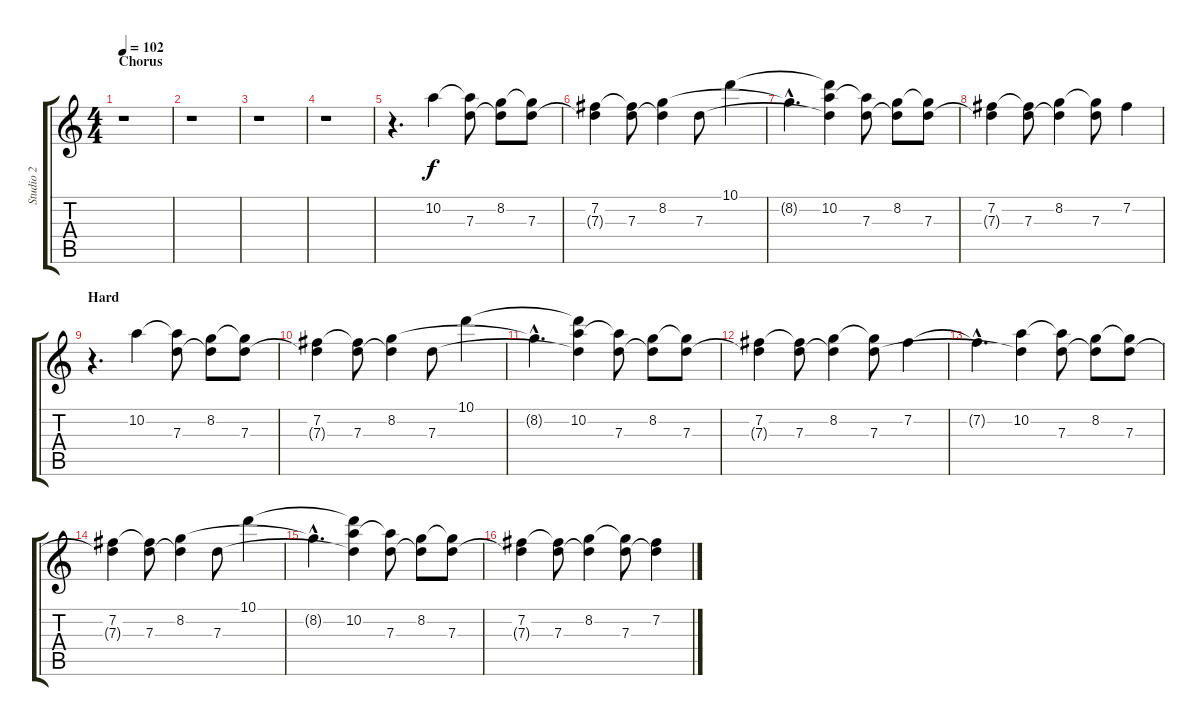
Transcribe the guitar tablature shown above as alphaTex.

\track ("Studio 2" "Studio 2") {instrument acousticguitarsteel}
\staff {score tabs}
\tuning (E4 B3 G3 D3 A2 E2) {hide}
\ts (4 4)
\section ("" "Chorus")
\tempo 102
\clef g2
\ks c
r.1{dy f} |
r.1 |
r.1 |
r.1 |
r.4{d volume 12 instrument acousticguitarsteel} 10.2.4 (10.2{t} 7.3).8 (8.2 7.3{t}).8 (8.2{t} 7.3).8 |
(7.2 7.3{t}).4 (7.2{t} 7.3).8 (8.2 7.3{t}).4 7.3.8 10.1.4 |
8.2{hac t}.4{d} (10.1{t} 10.2 7.3{t}).4 (10.2{t} 7.3).8 (8.2 7.3{t}).8 (8.2{t} 7.3).8 |
(7.2 7.3{t}).4 (7.2{t} 7.3).8 (8.2 7.3{t}).4 (8.2{t} 7.3).8 7.2.4 |
\section ("" "Hard")
r.4{d volume 11 instrument acousticguitarsteel} 10.2.4 (10.2{t} 7.3).8 (8.2 7.3{t}).8 (8.2{t} 7.3).8 |
(7.2 7.3{t}).4 (7.2{t} 7.3).8 (8.2 7.3{t}).4 7.3.8 10.1.4 |
8.2{hac t}.4{d} (10.1{t} 10.2 7.3{t}).4 (10.2{t} 7.3).8 (8.2 7.3{t}).8 (8.2{t} 7.3).8 |
(7.2 7.3{t}).4 (7.2{t} 7.3).8 (8.2 7.3{t}).4 (8.2{t} 7.3).8 7.2.4 |
7.2{hac t}.4{d} (10.2 7.3{t}).4 (10.2{t} 7.3).8 (8.2 7.3{t}).8 (8.2{t} 7.3).8 |
(7.2 7.3{t}).4 (7.2{t} 7.3).8 (8.2 7.3{t}).4 7.3.8 10.1.4 |
8.2{hac t}.4{d} (10.1{t} 10.2 7.3{t}).4 (10.2{t} 7.3).8 (8.2 7.3{t}).8 (8.2{t} 7.3).8 |
(7.2 7.3{t}).4 (7.2{t} 7.3).8 (8.2 7.3{t}).4 (8.2{t} 7.3).8 (7.2 7.3{t}).4
